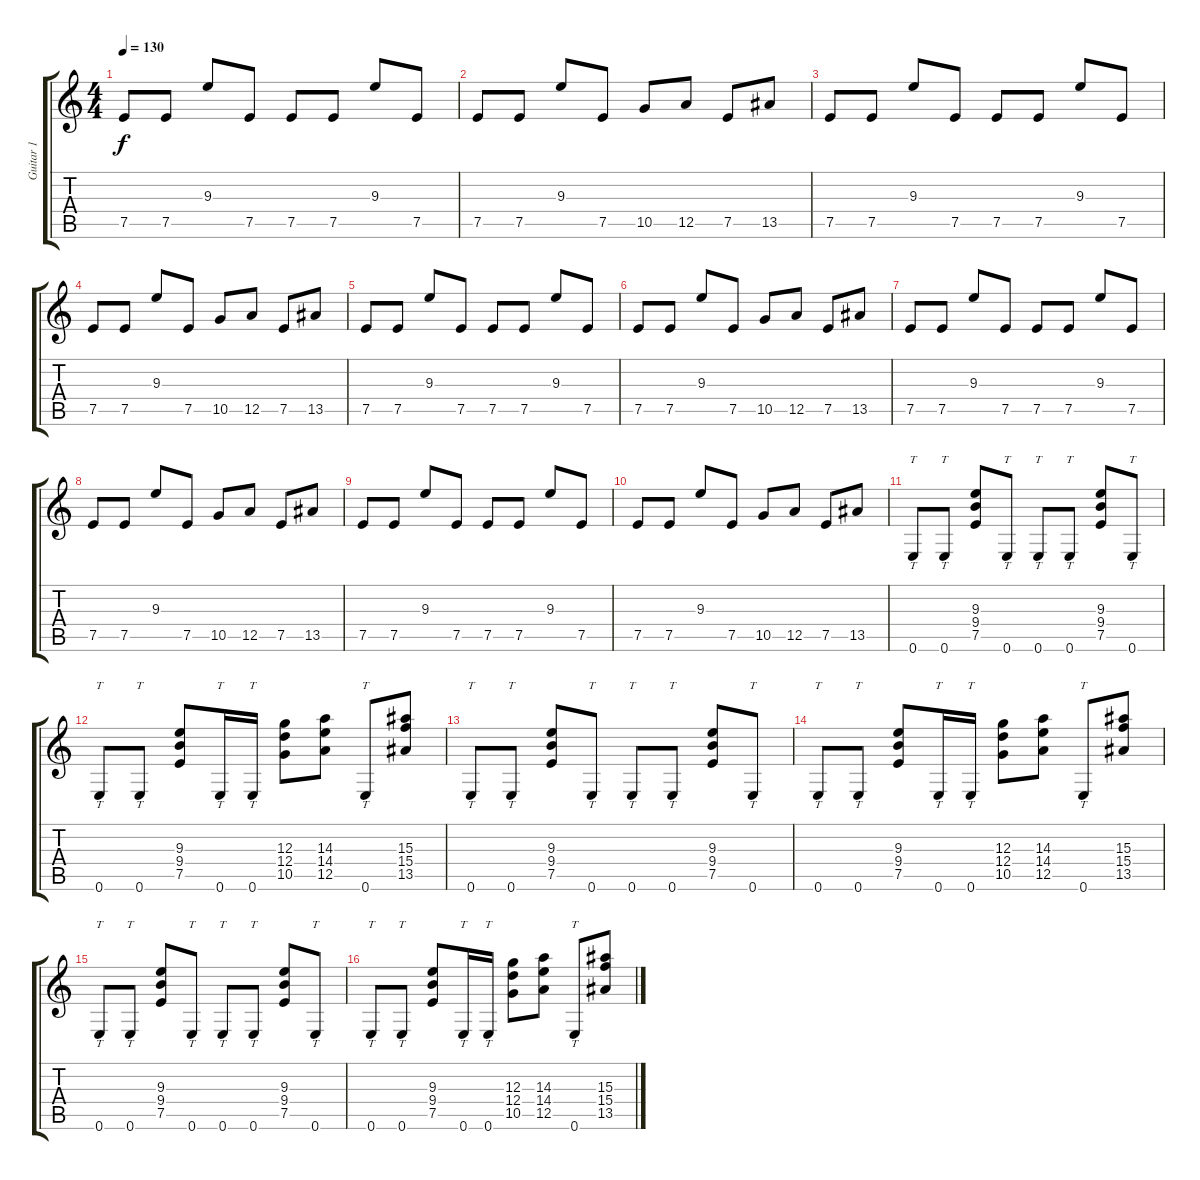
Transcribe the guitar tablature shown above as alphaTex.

\track ("Guitar 1" "Guitar 1") {instrument distortionguitar}
\staff {score tabs}
\tuning (E4 B3 G3 D3 A2 E2) {hide}
\ts (4 4)
\tempo 130
\clef g2
\ks c
7.5.8{dy f volume 5 instrument overdrivenguitar} 7.5.8 9.3.8 7.5.8 7.5.8 7.5.8 9.3.8 7.5.8 |
7.5.8 7.5.8 9.3.8 7.5.8 10.5.8 12.5.8 7.5.8 13.5.8 |
7.5.8{volume 5 instrument overdrivenguitar} 7.5.8 9.3.8 7.5.8 7.5.8 7.5.8 9.3.8 7.5.8 |
7.5.8 7.5.8 9.3.8 7.5.8 10.5.8 12.5.8 7.5.8 13.5.8 |
7.5.8{volume 5 instrument overdrivenguitar} 7.5.8 9.3.8 7.5.8 7.5.8 7.5.8 9.3.8 7.5.8 |
7.5.8 7.5.8 9.3.8 7.5.8 10.5.8 12.5.8 7.5.8 13.5.8 |
7.5.8{volume 5 instrument overdrivenguitar} 7.5.8 9.3.8 7.5.8 7.5.8 7.5.8 9.3.8 7.5.8 |
7.5.8 7.5.8 9.3.8 7.5.8 10.5.8 12.5.8 7.5.8 13.5.8 |
7.5.8{volume 5 instrument overdrivenguitar} 7.5.8 9.3.8 7.5.8 7.5.8 7.5.8 9.3.8 7.5.8 |
7.5.8 7.5.8 9.3.8 7.5.8 10.5.8 12.5.8 7.5.8 13.5.8 |
0.6.8{tt volume 10} 0.6.8{tt} (9.3 9.4 7.5).8 0.6.8{tt} 0.6.8{tt} 0.6.8{tt} (9.3 9.4 7.5).8 0.6.8{tt} |
0.6.8{tt} 0.6.8{tt} (9.3 9.4 7.5).8 0.6.16{tt} 0.6.16{tt} (12.3 12.4 10.5).8 (14.3 14.4 12.5).8 0.6.8{tt} (15.3 15.4 13.5).8 |
0.6.8{tt} 0.6.8{tt} (9.3 9.4 7.5).8 0.6.8{tt} 0.6.8{tt} 0.6.8{tt} (9.3 9.4 7.5).8 0.6.8{tt} |
0.6.8{tt} 0.6.8{tt} (9.3 9.4 7.5).8 0.6.16{tt} 0.6.16{tt} (12.3 12.4 10.5).8 (14.3 14.4 12.5).8 0.6.8{tt} (15.3 15.4 13.5).8 |
0.6.8{tt} 0.6.8{tt} (9.3 9.4 7.5).8 0.6.8{tt} 0.6.8{tt} 0.6.8{tt} (9.3 9.4 7.5).8 0.6.8{tt} |
0.6.8{tt} 0.6.8{tt} (9.3 9.4 7.5).8 0.6.16{tt} 0.6.16{tt} (12.3 12.4 10.5).8 (14.3 14.4 12.5).8 0.6.8{tt} (15.3 15.4 13.5).8
